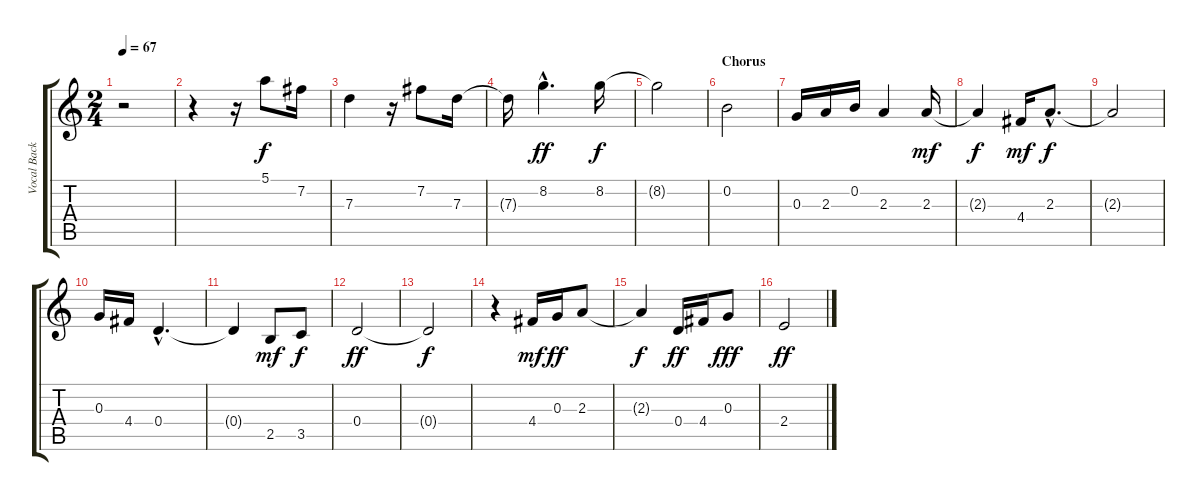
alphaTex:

\track ("Vocal Backup" "Vocal Back") {instrument electricguitarjazz}
\staff {score tabs}
\tuning (E4 B3 G3 D3 A2 E2) {hide}
\ts (2 4)
\tempo 67
\clef g2
\ks c
r.2{dy mp} |
r.4 r.16 5.1.8{dy f} 7.2.16 |
7.3.4 r.16 7.2.8 7.3.16 |
7.3{t}.16 8.2{hac}.4{d dy ff} 8.2.16{dy f} |
8.2{t}.2 |
\section ("" "Chorus")
0.2.2{volume 13 instrument trombone} |
0.3.16 2.3.16 0.2.16 2.3.4 2.3.16{dy mf} |
2.3{t}.4{dy f} 4.4.16{dy mf} 2.3{hac}.8{d dy f} |
2.3{t}.2 |
0.3.16 4.4.16 0.4{hac}.4{d} |
0.4{t}.4 2.5.8{dy mf} 3.5.8{dy f} |
0.4.2{dy ff} |
0.4{t}.2{dy f} |
r.4 4.4.16{dy mf} 0.3.16{dy ff} 2.3.8 |
2.3{t}.4{dy f} 0.4.16{dy ff} 4.4.16 0.3.8{dy fff} |
2.4.2{dy ff}
